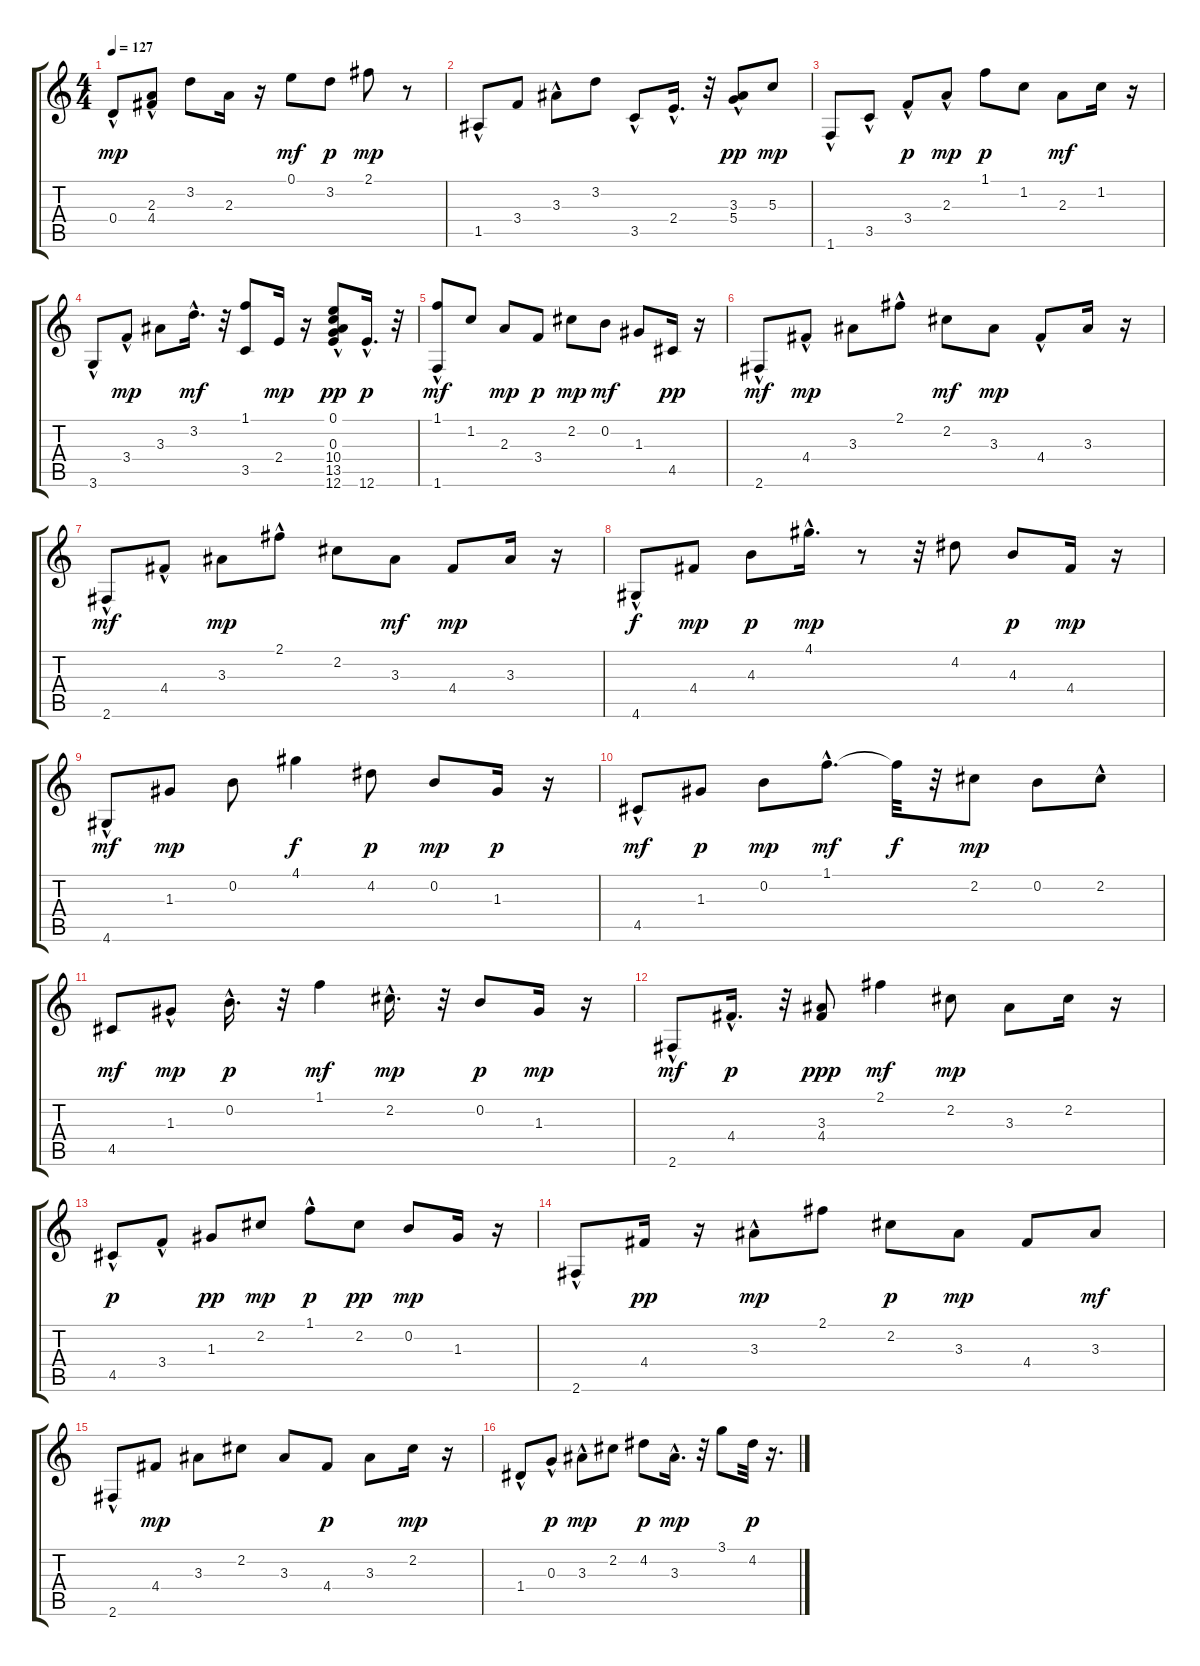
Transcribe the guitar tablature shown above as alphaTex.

\track "" {instrument electricbassfinger}
\staff {score tabs}
\tuning (E4 B3 G3 D3 A2 E2) {hide}
\ts (4 4)
\tempo 127
\clef g2
\ks c
0.4{hac}.8{dy mp} (2.3{hac} 4.4{hac}).8 3.2.8 2.3.16 r.16 0.1.8{dy mf} 3.2.8{dy p} 2.1.8{dy mp} r.8 |
1.5{hac}.8 3.4.8 3.3{hac}.8 3.2.8 3.5{hac}.8 2.4{hac}.16{d} r.32 (3.3 5.4{hac}).8{dy pp} 5.3.8{dy mp} |
1.6{hac}.8 3.5{hac}.8 3.4{hac}.8{dy p} 2.3{hac}.8{dy mp} 1.1.8{dy p} 1.2.8 2.3.8{dy mf} 1.2.16 r.16 |
3.6{hac}.8 3.4{hac}.8{dy mp} 3.3.8 3.2{hac}.16{d dy mf} r.32 (1.1 3.5).8 2.4.16{dy mp} r.16 (0.1{hac} 0.3{hac} 10.4{hac} 13.5 12.6{hac}).8{dy pp} 12.6{hac}.16{d dy p} r.32 |
(1.1 1.6{hac}).8{dy mf} 1.2.8 2.3.8{dy mp} 3.4.8{dy p} 2.2.8{dy mp} 0.2.8{dy mf} 1.3.8 4.5.16{dy pp} r.16 |
2.6{hac}.8{dy mf} 4.4{hac}.8{dy mp} 3.3.8 2.1{hac}.8 2.2.8{dy mf} 3.3.8{dy mp} 4.4{hac}.8 3.3.16 r.16 |
2.6{hac}.8{dy mf} 4.4{hac}.8 3.3.8{dy mp} 2.1{hac}.8 2.2.8 3.3.8{dy mf} 4.4.8{dy mp} 3.3.16 r.16 |
4.6{hac}.8{dy f} 4.4.8{dy mp} 4.3.8{dy p} 4.1{hac}.16{d dy mp} r.8 r.32 4.2.8 4.3.8{dy p} 4.4.16{dy mp} r.16 |
4.6{hac}.8{dy mf} 1.3.8{dy mp} 0.2.8 4.1.4{dy f} 4.2.8{dy p} 0.2.8{dy mp} 1.3.16{dy p} r.16 |
4.5{hac}.8{dy mf} 1.3.8{dy p} 0.2.8{dy mp} 1.1{hac}.8{d dy mf} 1.1{t}.32{dy f} r.32 2.2.8{dy mp} 0.2.8 2.2{hac}.8 |
4.5.8{dy mf} 1.3{hac}.8{dy mp} 0.2{hac}.16{d dy p} r.32 1.1.4{dy mf} 2.2{hac}.16{d dy mp} r.32 0.2.8{dy p} 1.3.16{dy mp} r.16 |
2.6{hac}.8{dy mf} 4.4{hac}.16{d dy p} r.32 (3.3 4.4).8{dy ppp} 2.1.4{dy mf} 2.2.8{dy mp} 3.3.8 2.2.16 r.16 |
4.5{hac}.8{dy p} 3.4{hac}.8 1.3.8{dy pp} 2.2.8{dy mp} 1.1{hac}.8{dy p} 2.2.8{dy pp} 0.2.8{dy mp} 1.3.16 r.16 |
2.6{hac}.8 4.4.16{dy pp} r.16 3.3{hac}.8{dy mp} 2.1.8 2.2.8{dy p} 3.3.8{dy mp} 4.4.8 3.3.8{dy mf} |
2.6{hac}.8 4.4.8{dy mp} 3.3.8 2.2.8 3.3.8 4.4.8{dy p} 3.3.8 2.2.16{dy mp} r.16 |
1.4{hac}.8 0.3{hac}.8{dy p} 3.3{hac}.8{dy mp} 2.2.8 4.2.8{dy p} 3.3{hac}.16{d dy mp} r.32 3.1.8 4.2.32{dy p} r.16{d}
